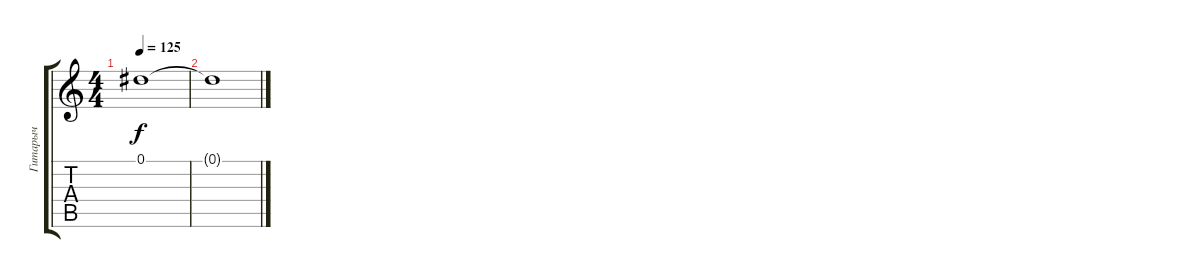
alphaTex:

\track ("Гитарыч" "Гитарыч") {instrument distortionguitar}
\staff {score tabs}
\tuning (Eb4 Bb3 Gb3 Db3 Ab2 Eb2) {hide}
\ts (4 4)
\tempo 125
\clef g2
\ks c
0.1{t}.1{dy f} |
0.1{t}.1
